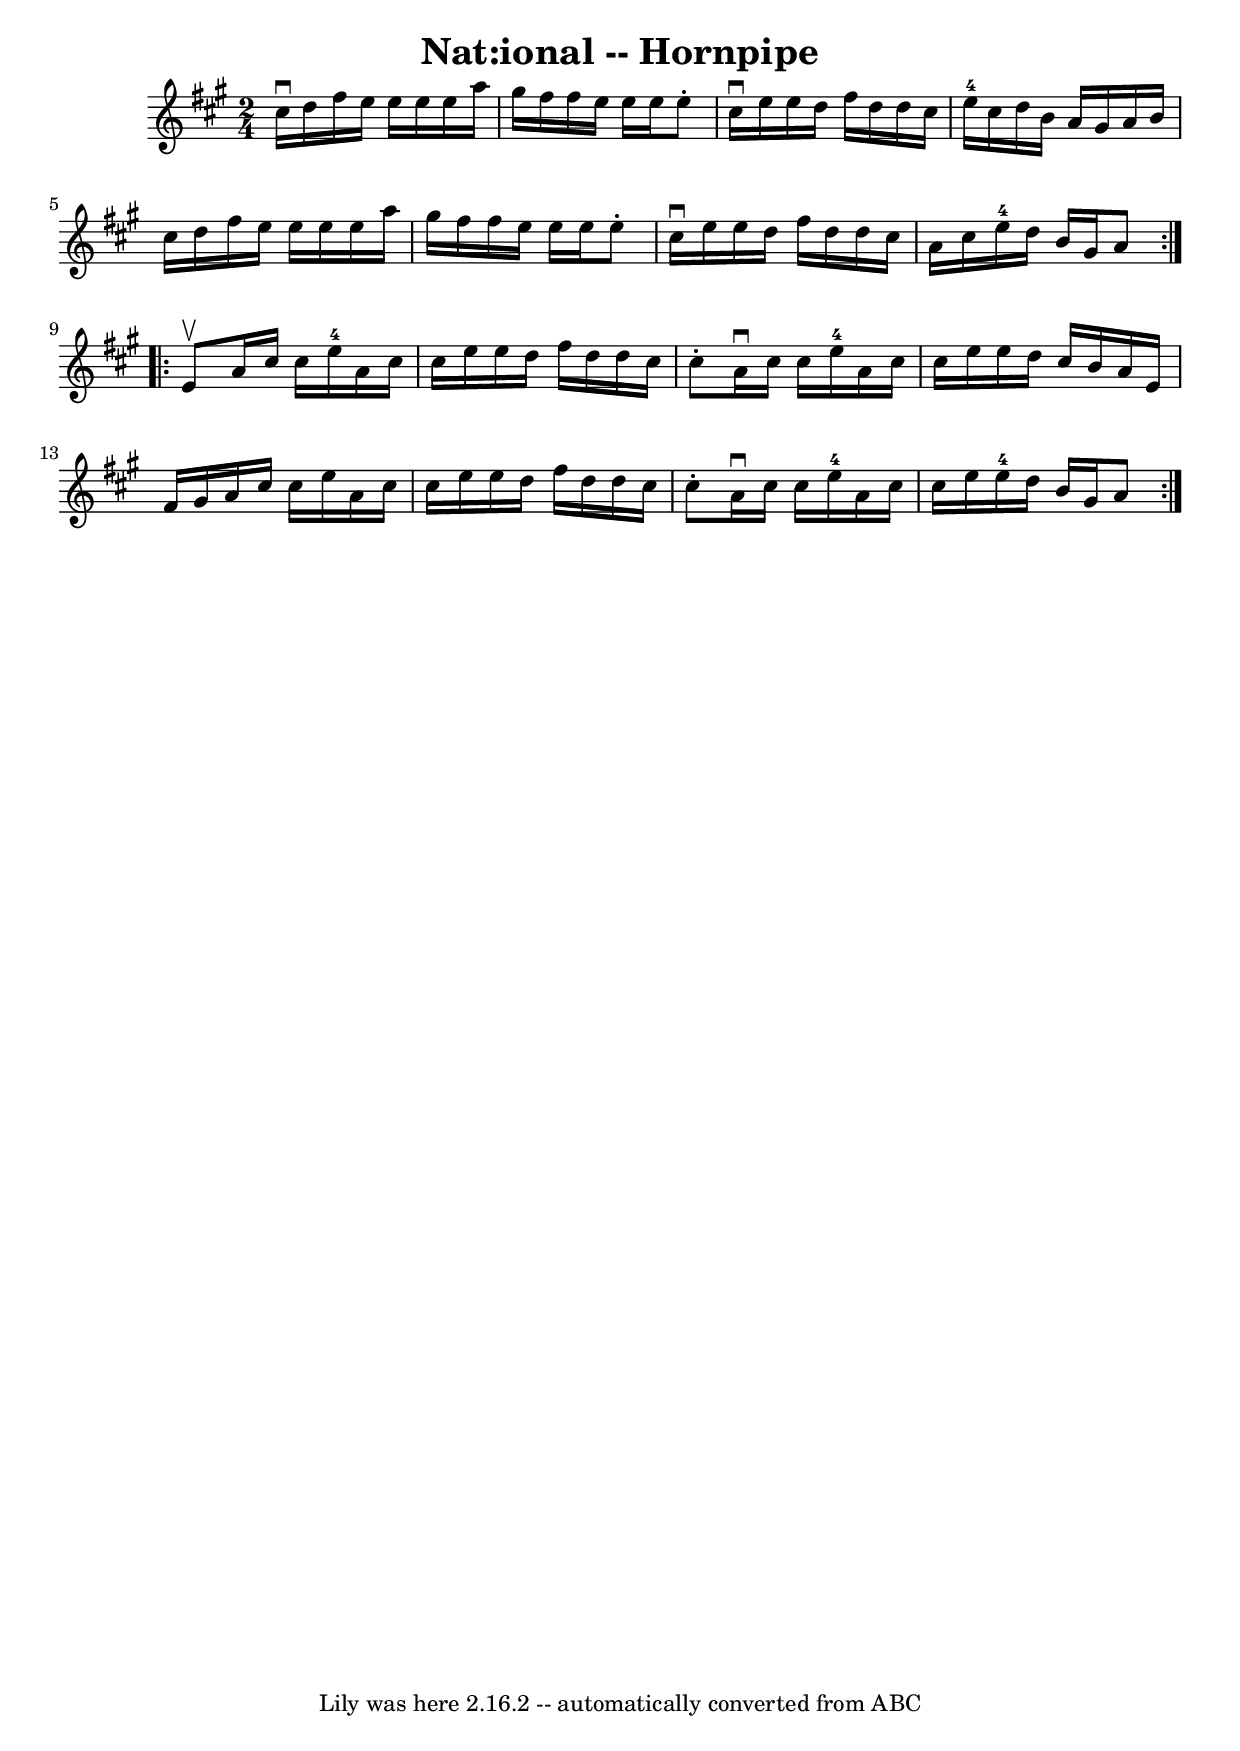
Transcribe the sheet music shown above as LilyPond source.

\version "2.7.40"
\include "Mammoth.ily"
\header {
	%% book = "Cole's 1000 Fiddle Tunes"
	crossRefNumber = "1"
	footnotes = ""
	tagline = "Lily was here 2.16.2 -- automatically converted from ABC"
	title = "Nat:ional -- Hornpipe"
}
voicedefault =  {


\repeat volta 2 {
\time 2/4 
\key a \major cis''16^\downbow d''16  |
 fis''16    
e''16 e''16 e''16 e''16 a''16 gis''16 fis''16  |
   
fis''16 e''16 e''16 e''16 e''8 -. cis''16^\downbow e''16  
|
 e''16 d''16 fis''16 d''16 d''16 cis''16 e''16-4 
 cis''16  |
 d''16 b'16 a'16 gis'16 a'16 b'16    
cis''16 d''16  |
 fis''16 e''16 e''16 e''16 e''16    
a''16 gis''16 fis''16  |
 fis''16 e''16 e''16 e''16    
e''8 -. cis''16^\downbow e''16  |
 e''16 d''16 fis''16    
d''16 d''16 cis''16 a'16 cis''16  |
 e''16-4 d''16    
b'16 gis'16 a'8  }     \repeat volta 2 { e'8^\upbow |
 a'16    
cis''16 cis''16 e''16-4 a'16 cis''16 cis''16 e''16  
|
 e''16 d''16 fis''16 d''16 d''16 cis''16 cis''8 -. 
|
 a'16^\downbow cis''16 cis''16 e''16-4 a'16 cis''16  
 cis''16 e''16  |
 e''16 d''16 cis''16 b'16 a'16    
e'16 fis'16 gis'16  |
 a'16 cis''16 cis''16 e''16    
a'16 cis''16 cis''16 e''16  |
 e''16 d''16 fis''16    
d''16 d''16 cis''16 cis''8 -. |
 a'16^\downbow cis''16    
cis''16 e''16-4 a'16 cis''16 cis''16 e''16  |
 e''16 
-4 d''16 b'16 gis'16 a'8  }   
}

\score{
    <<

	\context Staff="default"
	{
	    \voicedefault 
	}

    >>
	\layout {
	}
	\midi {}
}
